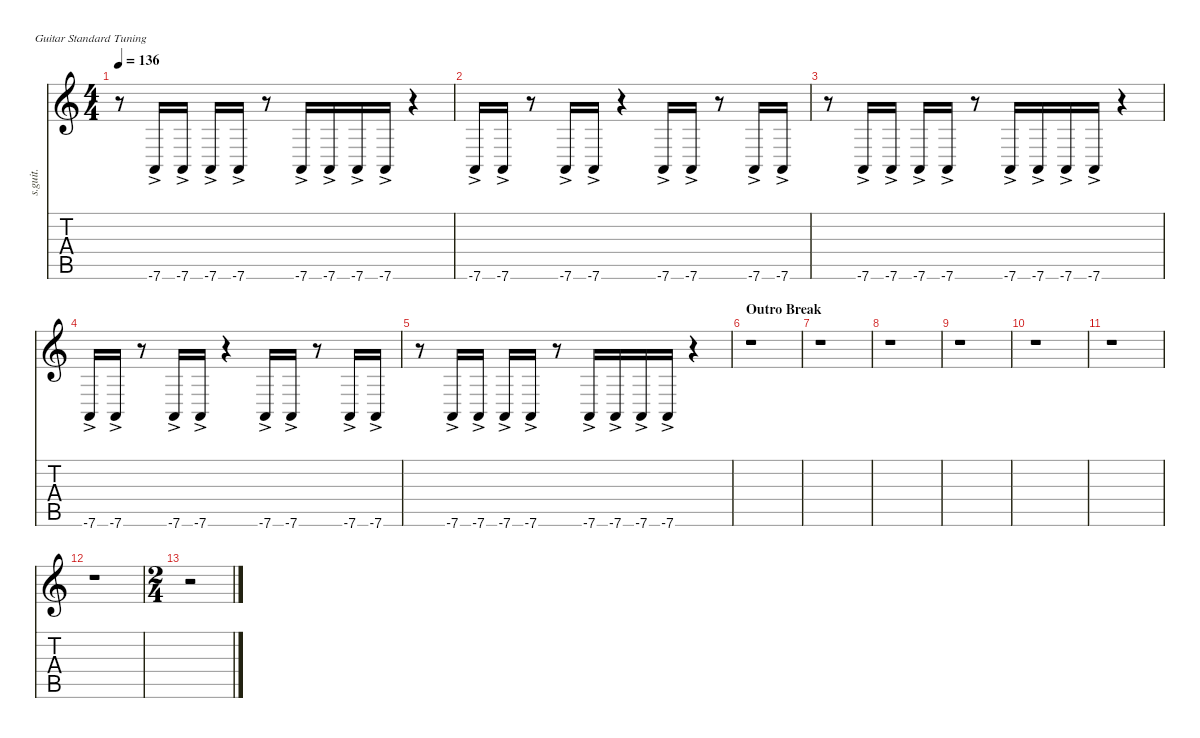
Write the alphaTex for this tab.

\defaultSystemsLayout 4
\hideDynamics
\bracketExtendMode nobrackets
\track ("Craig Jones" "s.guit.") {instrument lead7fifths}
\staff {score tabs}
\tuning (E4 B3 G3 D3 A2 E2)
\displaytranspose 12
\ts (4 4)
\tempo 136
\clef g2
\ks c
r.8{dy fff} -7.6{ac}.16{lyrics (0 "") lyrics (1 "") lyrics (2 "") lyrics (3 "") lyrics (4 "")} -7.6{ac}.16{lyrics (0 "") lyrics (1 "") lyrics (2 "") lyrics (3 "") lyrics (4 "")} -7.6{ac}.16{lyrics (0 "") lyrics (1 "") lyrics (2 "") lyrics (3 "") lyrics (4 "")} -7.6{ac}.16{lyrics (0 "") lyrics (1 "") lyrics (2 "") lyrics (3 "") lyrics (4 "")} r.8 -7.6{ac}.16{lyrics (0 "") lyrics (1 "") lyrics (2 "") lyrics (3 "") lyrics (4 "")} -7.6{ac}.16{lyrics (0 "") lyrics (1 "") lyrics (2 "") lyrics (3 "") lyrics (4 "")} -7.6{ac}.16{lyrics (0 "") lyrics (1 "") lyrics (2 "") lyrics (3 "") lyrics (4 "")} -7.6{ac}.16{lyrics (0 "") lyrics (1 "") lyrics (2 "") lyrics (3 "") lyrics (4 "")} r.4 |
-7.6{ac}.16{lyrics (0 "") lyrics (1 "") lyrics (2 "") lyrics (3 "") lyrics (4 "")} -7.6{ac}.16{lyrics (0 "") lyrics (1 "") lyrics (2 "") lyrics (3 "") lyrics (4 "")} r.8 -7.6{ac}.16{lyrics (0 "") lyrics (1 "") lyrics (2 "") lyrics (3 "") lyrics (4 "")} -7.6{ac}.16{lyrics (0 "") lyrics (1 "") lyrics (2 "") lyrics (3 "") lyrics (4 "")} r.4 -7.6{ac}.16{lyrics (0 "") lyrics (1 "") lyrics (2 "") lyrics (3 "") lyrics (4 "")} -7.6{ac}.16{lyrics (0 "") lyrics (1 "") lyrics (2 "") lyrics (3 "") lyrics (4 "")} r.8 -7.6{ac}.16{lyrics (0 "") lyrics (1 "") lyrics (2 "") lyrics (3 "") lyrics (4 "")} -7.6{ac}.16{lyrics (0 "") lyrics (1 "") lyrics (2 "") lyrics (3 "") lyrics (4 "")} |
r.8 -7.6{ac}.16{lyrics (0 "") lyrics (1 "") lyrics (2 "") lyrics (3 "") lyrics (4 "")} -7.6{ac}.16{lyrics (0 "") lyrics (1 "") lyrics (2 "") lyrics (3 "") lyrics (4 "")} -7.6{ac}.16{lyrics (0 "") lyrics (1 "") lyrics (2 "") lyrics (3 "") lyrics (4 "")} -7.6{ac}.16{lyrics (0 "") lyrics (1 "") lyrics (2 "") lyrics (3 "") lyrics (4 "")} r.8 -7.6{ac}.16{lyrics (0 "") lyrics (1 "") lyrics (2 "") lyrics (3 "") lyrics (4 "")} -7.6{ac}.16{lyrics (0 "") lyrics (1 "") lyrics (2 "") lyrics (3 "") lyrics (4 "")} -7.6{ac}.16{lyrics (0 "") lyrics (1 "") lyrics (2 "") lyrics (3 "") lyrics (4 "")} -7.6{ac}.16{lyrics (0 "") lyrics (1 "") lyrics (2 "") lyrics (3 "") lyrics (4 "")} r.4 |
-7.6{ac}.16{lyrics (0 "") lyrics (1 "") lyrics (2 "") lyrics (3 "") lyrics (4 "")} -7.6{ac}.16{lyrics (0 "") lyrics (1 "") lyrics (2 "") lyrics (3 "") lyrics (4 "")} r.8 -7.6{ac}.16{lyrics (0 "") lyrics (1 "") lyrics (2 "") lyrics (3 "") lyrics (4 "")} -7.6{ac}.16{lyrics (0 "") lyrics (1 "") lyrics (2 "") lyrics (3 "") lyrics (4 "")} r.4 -7.6{ac}.16{lyrics (0 "") lyrics (1 "") lyrics (2 "") lyrics (3 "") lyrics (4 "")} -7.6{ac}.16{lyrics (0 "") lyrics (1 "") lyrics (2 "") lyrics (3 "") lyrics (4 "")} r.8 -7.6{ac}.16{lyrics (0 "") lyrics (1 "") lyrics (2 "") lyrics (3 "") lyrics (4 "")} -7.6{ac}.16{lyrics (0 "") lyrics (1 "") lyrics (2 "") lyrics (3 "") lyrics (4 "")} |
r.8 -7.6{ac}.16{lyrics (0 "") lyrics (1 "") lyrics (2 "") lyrics (3 "") lyrics (4 "")} -7.6{ac}.16{lyrics (0 "") lyrics (1 "") lyrics (2 "") lyrics (3 "") lyrics (4 "")} -7.6{ac}.16{lyrics (0 "") lyrics (1 "") lyrics (2 "") lyrics (3 "") lyrics (4 "")} -7.6{ac}.16{lyrics (0 "") lyrics (1 "") lyrics (2 "") lyrics (3 "") lyrics (4 "")} r.8 -7.6{ac}.16{lyrics (0 "") lyrics (1 "") lyrics (2 "") lyrics (3 "") lyrics (4 "")} -7.6{ac}.16{lyrics (0 "") lyrics (1 "") lyrics (2 "") lyrics (3 "") lyrics (4 "")} -7.6{ac}.16{lyrics (0 "") lyrics (1 "") lyrics (2 "") lyrics (3 "") lyrics (4 "")} -7.6{ac}.16{lyrics (0 "") lyrics (1 "") lyrics (2 "") lyrics (3 "") lyrics (4 "")} r.4 |
\section ("" "Outro Break")
r.1 |
r.1 |
r.1 |
r.1 |
r.1 |
r.1 |
r.1 |
\ts (2 4)
\beaming (8 2 2 2 2)
r.2
